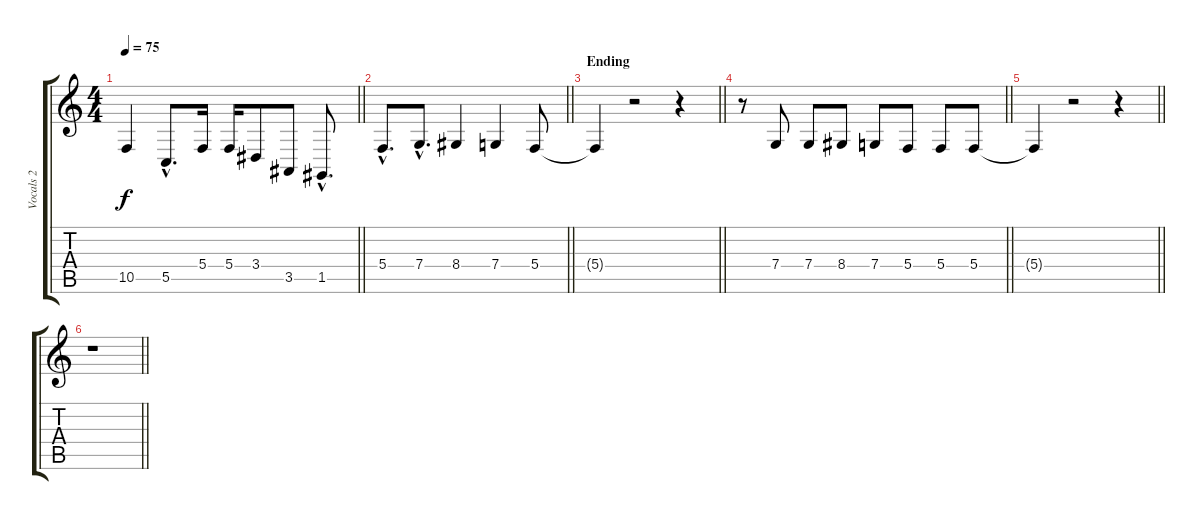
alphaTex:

\track ("Vocals 2" "Vocals 2") {instrument flute}
\staff {score tabs}
\tuning (D4 A3 F3 C3 G2 C2) {hide}
\ts (4 4)
\tempo 75
\clef g2
\barLineRight lightlight
\ks c
10.5{t}.4{dy f} 5.5{hac}.8{d} 5.4.16 5.4.16 3.4.8 3.5.8 1.5{hac}.8{d} |
\barLineRight lightlight
5.4{hac}.8{d} 7.4{hac}.8{d} 8.4.4 7.4.4 5.4.8 |
\section ("" "Ending")
\barLineRight lightlight
5.4{t}.4 r.2 r.4 |
\barLineRight lightlight
r.8 7.4.8 7.4.8 8.4.8 7.4.8 5.4.8 5.4.8 5.4.8 |
\barLineRight lightlight
5.4{t}.4 r.2 r.4 |
\barLineRight lightlight
r.1
